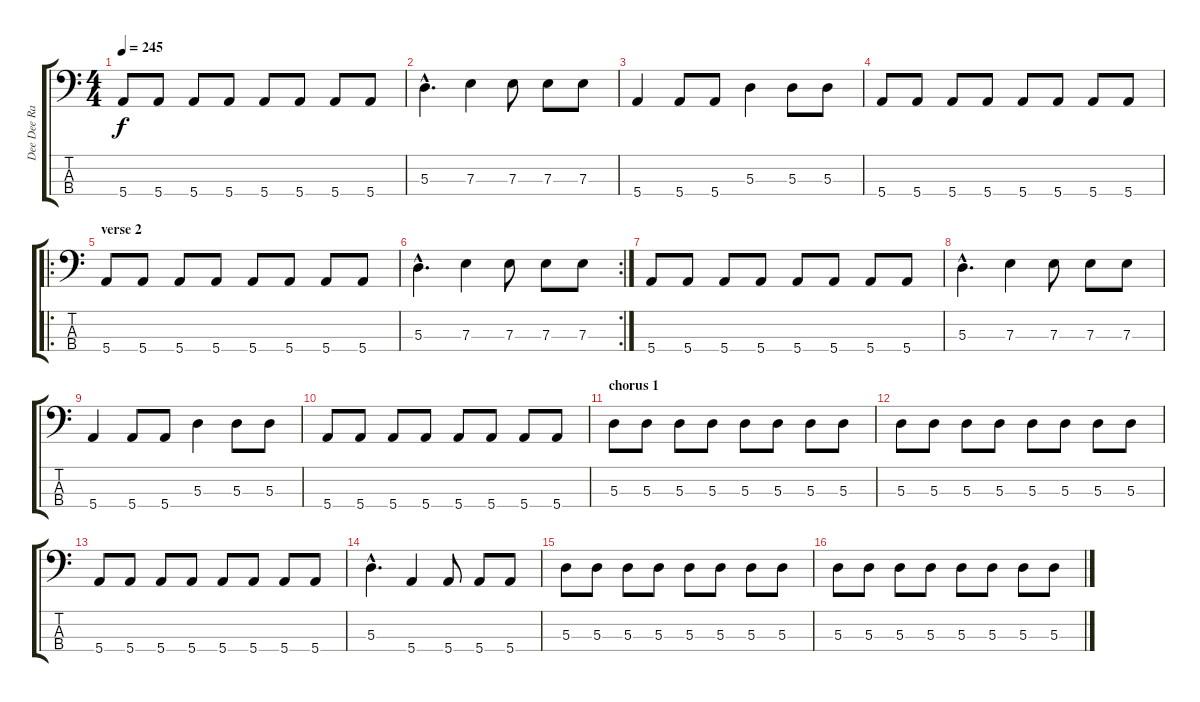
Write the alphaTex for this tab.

\track ("Dee Dee Ramone" "Dee Dee Ra") {instrument electricbasspick}
\staff {score tabs}
\tuning (G2 D2 A1 E1) {hide}
\ts (4 4)
\tempo 245
\clef f4
\ks c
5.4.8{dy f} 5.4.8 5.4.8 5.4.8 5.4.8 5.4.8 5.4.8 5.4.8 |
5.3{hac}.4{d} 7.3.4 7.3.8 7.3.8 7.3.8 |
5.4.4 5.4.8 5.4.8 5.3.4 5.3.8 5.3.8 |
5.4.8 5.4.8 5.4.8 5.4.8 5.4.8 5.4.8 5.4.8 5.4.8 |
\ro
\section ("" "verse 2")
5.4.8 5.4.8 5.4.8 5.4.8 5.4.8 5.4.8 5.4.8 5.4.8 |
\rc 2
5.3{hac}.4{d} 7.3.4 7.3.8 7.3.8 7.3.8 |
5.4.8 5.4.8 5.4.8 5.4.8 5.4.8 5.4.8 5.4.8 5.4.8 |
5.3{hac}.4{d} 7.3.4 7.3.8 7.3.8 7.3.8 |
5.4.4 5.4.8 5.4.8 5.3.4 5.3.8 5.3.8 |
5.4.8 5.4.8 5.4.8 5.4.8 5.4.8 5.4.8 5.4.8 5.4.8 |
\section ("" "chorus 1")
5.3.8 5.3.8 5.3.8 5.3.8 5.3.8 5.3.8 5.3.8 5.3.8 |
5.3.8 5.3.8 5.3.8 5.3.8 5.3.8 5.3.8 5.3.8 5.3.8 |
5.4.8 5.4.8 5.4.8 5.4.8 5.4.8 5.4.8 5.4.8 5.4.8 |
5.3{hac}.4{d} 5.4.4 5.4.8 5.4.8 5.4.8 |
5.3.8 5.3.8 5.3.8 5.3.8 5.3.8 5.3.8 5.3.8 5.3.8 |
5.3.8 5.3.8 5.3.8 5.3.8 5.3.8 5.3.8 5.3.8 5.3.8
